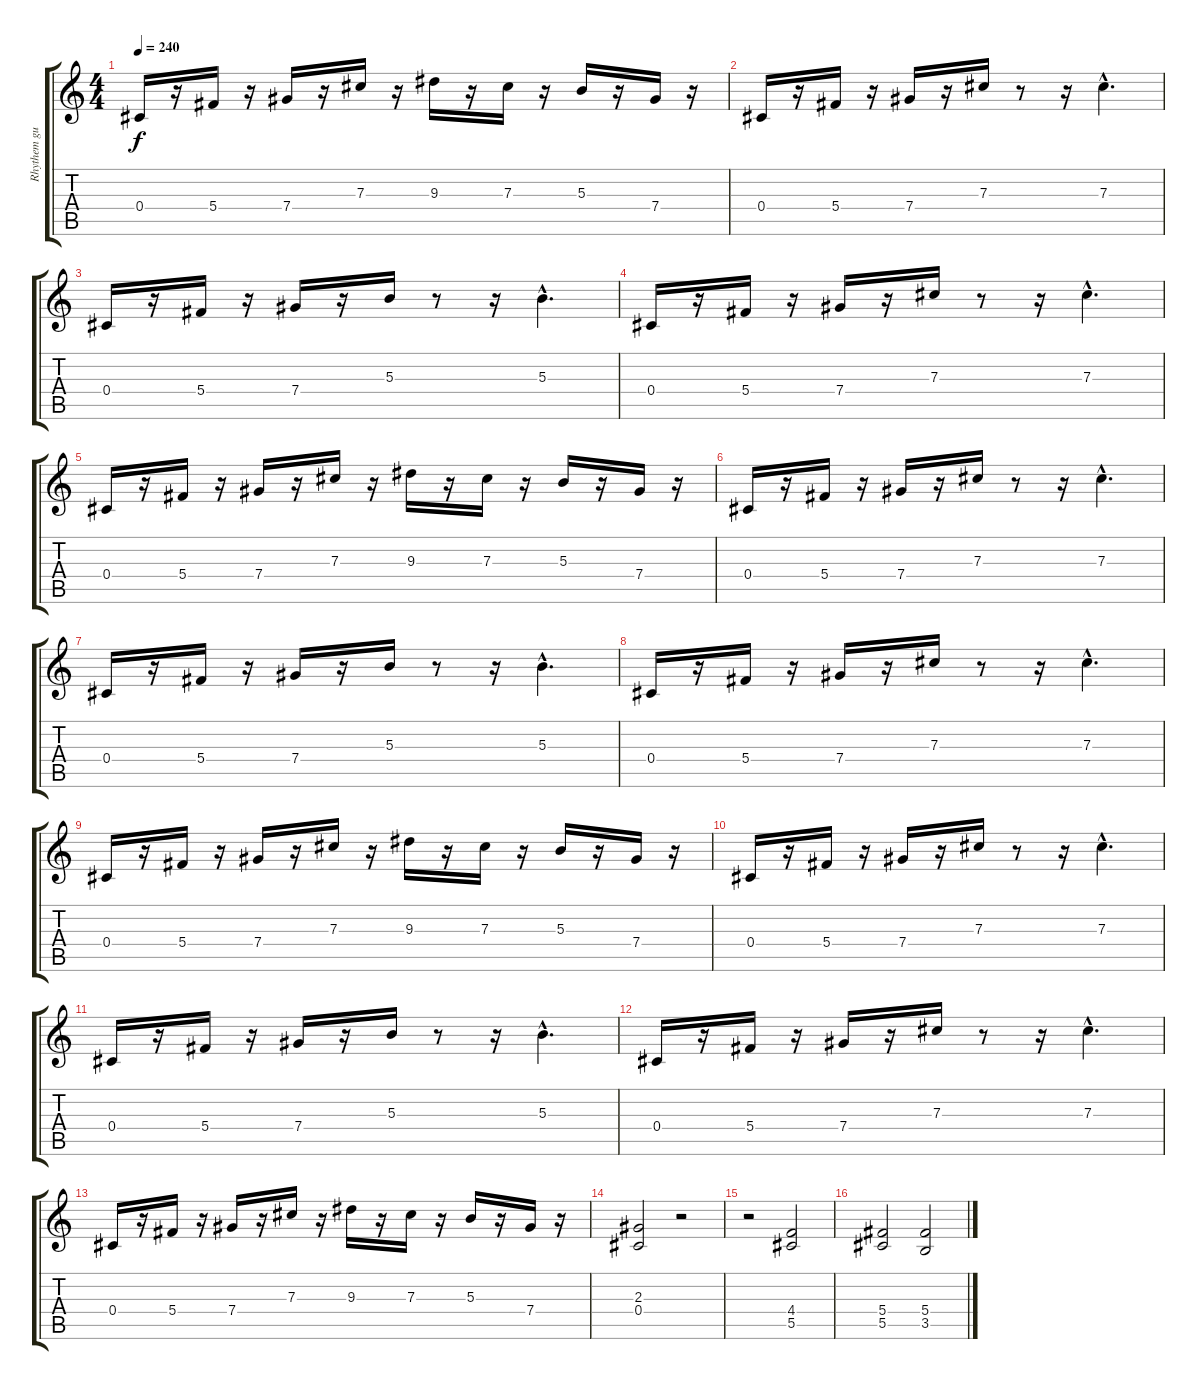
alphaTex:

\track ("Rhythem guitar" "Rhythem gu") {instrument distortionguitar}
\staff {score tabs}
\tuning (Eb4 Bb3 Gb3 Db3 Ab2 Eb2) {hide}
\ts (4 4)
\tempo 240
\clef g2
\ks c
0.4.16{dy f} r.16 5.4.16 r.16 7.4.16 r.16 7.3.16 r.16 9.3.16 r.16 7.3.16 r.16 5.3.16 r.16 7.4.16 r.16 |
0.4.16 r.16 5.4.16 r.16 7.4.16 r.16 7.3.16 r.8 r.16 7.3{hac}.4{d} |
0.4.16 r.16 5.4.16 r.16 7.4.16 r.16 5.3.16 r.8 r.16 5.3{hac}.4{d} |
0.4.16 r.16 5.4.16 r.16 7.4.16 r.16 7.3.16 r.8 r.16 7.3{hac}.4{d} |
0.4.16 r.16 5.4.16 r.16 7.4.16 r.16 7.3.16 r.16 9.3.16 r.16 7.3.16 r.16 5.3.16 r.16 7.4.16 r.16 |
0.4.16 r.16 5.4.16 r.16 7.4.16 r.16 7.3.16 r.8 r.16 7.3{hac}.4{d} |
0.4.16 r.16 5.4.16 r.16 7.4.16 r.16 5.3.16 r.8 r.16 5.3{hac}.4{d} |
0.4.16 r.16 5.4.16 r.16 7.4.16 r.16 7.3.16 r.8 r.16 7.3{hac}.4{d} |
0.4.16 r.16 5.4.16 r.16 7.4.16 r.16 7.3.16 r.16 9.3.16 r.16 7.3.16 r.16 5.3.16 r.16 7.4.16 r.16 |
0.4.16 r.16 5.4.16 r.16 7.4.16 r.16 7.3.16 r.8 r.16 7.3{hac}.4{d} |
0.4.16 r.16 5.4.16 r.16 7.4.16 r.16 5.3.16 r.8 r.16 5.3{hac}.4{d} |
0.4.16 r.16 5.4.16 r.16 7.4.16 r.16 7.3.16 r.8 r.16 7.3{hac}.4{d} |
0.4.16 r.16 5.4.16 r.16 7.4.16 r.16 7.3.16 r.16 9.3.16 r.16 7.3.16 r.16 5.3.16 r.16 7.4.16 r.16 |
(2.3 0.4).2 r.2 |
r.2 (4.4 5.5).2 |
(5.4 5.5).2 (5.4 3.5).2
